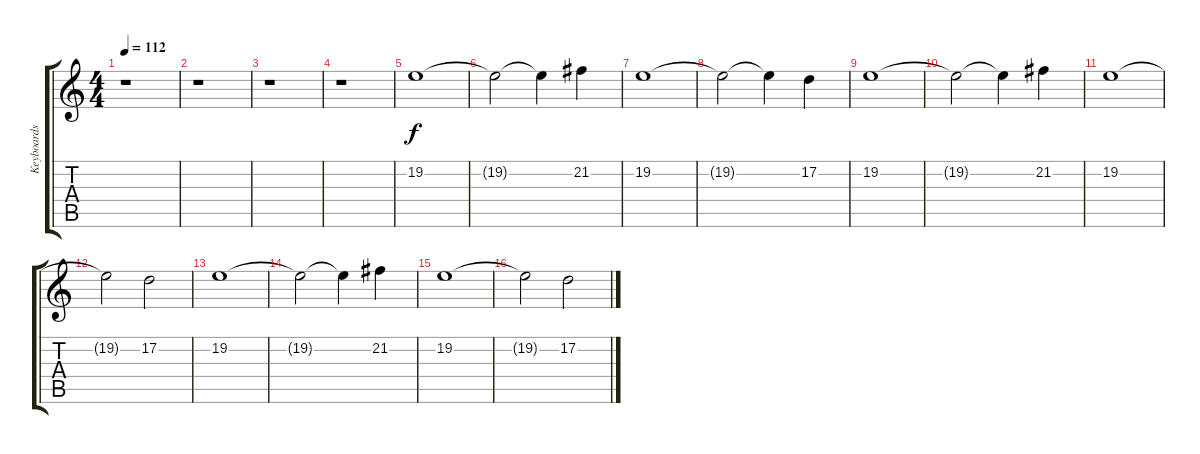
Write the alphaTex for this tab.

\track ("Keyboards" "Keyboards") {instrument stringensemble1}
\staff {score tabs}
\tuning (D4 A3 F3 C3 G2 D2) {hide}
\ts (4 4)
\tempo 112
\clef g2
\ks c
r.1{dy f instrument stringensemble1} |
r.1 |
r.1 |
r.1 |
19.2.1 |
19.2{t}.2 19.2{t}.4 21.2.4 |
19.2.1 |
19.2{t}.2 19.2{t}.4 17.2.4 |
19.2.1 |
19.2{t}.2 19.2{t}.4 21.2.4 |
19.2.1 |
19.2{t}.2 17.2.2 |
19.2.1 |
19.2{t}.2 19.2{t}.4 21.2.4 |
19.2.1 |
19.2{t}.2 17.2.2
